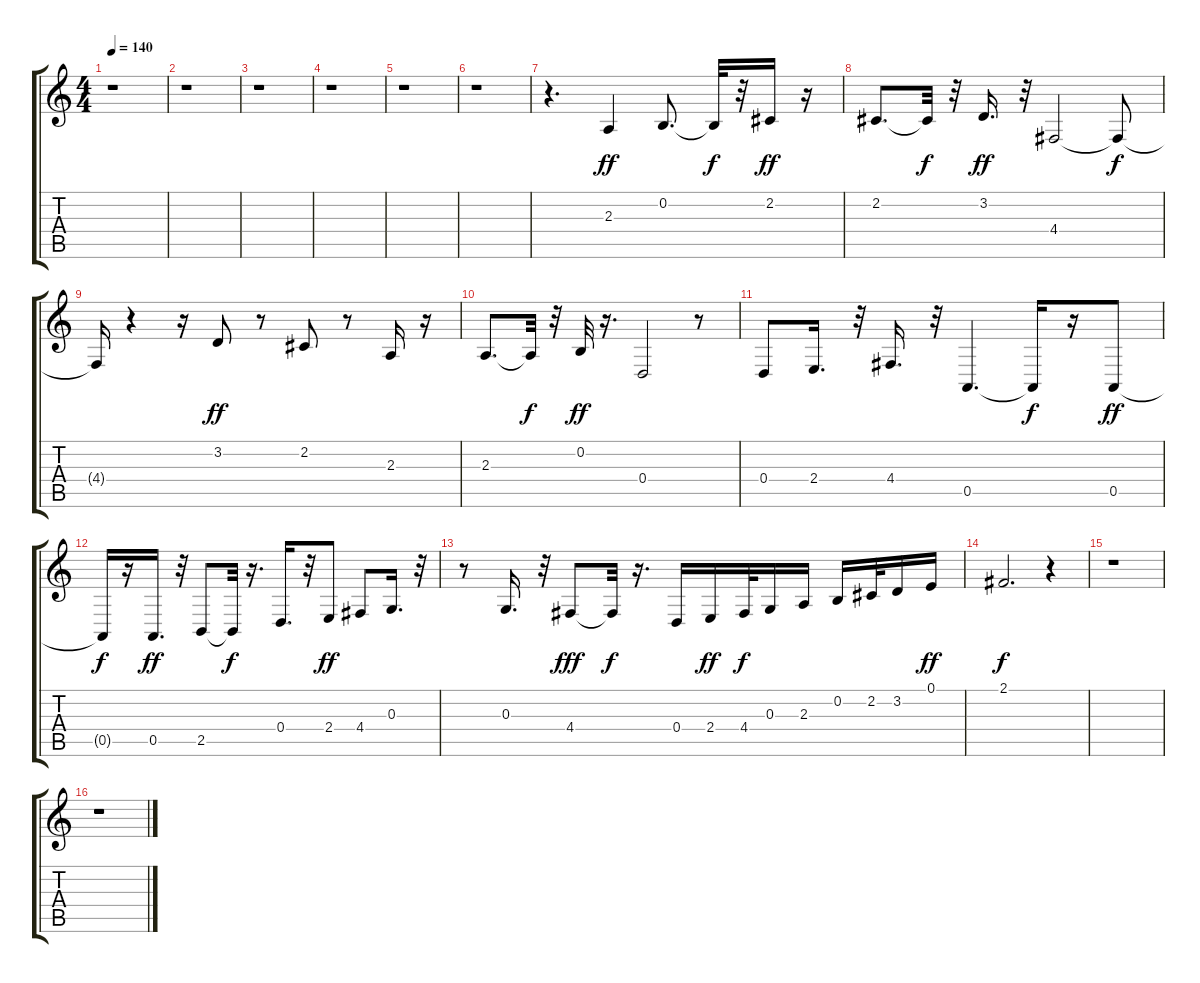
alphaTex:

\track "" {instrument pad1newage}
\staff {score tabs}
\tuning (E4 B3 G3 D3 A2 E2) {hide}
\ts (4 4)
\tempo 140
\clef g2
\ks c
r.1{dy f} |
r.1 |
r.1 |
r.1 |
r.1 |
r.1 |
r.4{d} 2.3.4{dy ff volume 14 balance 4 instrument synthbrass1} 0.2.8{d} 0.2{t}.32{dy f} r.32 2.2.16{dy ff} r.16 |
2.2.8{d} 2.2{t}.32{dy f} r.32 3.2.16{d dy ff} r.32 4.4.2 4.4{t}.8{dy f} |
4.4{t}.16 r.4 r.16 3.2.8{dy ff} r.8 2.2.8 r.8 2.3.16 r.16 |
2.3.8{d} 2.3{t}.32{dy f} r.32 0.2.32{dy ff} r.16{d} 0.4.2 r.8 |
0.4.8 2.4.16{d} r.32 4.4.16{d} r.32 0.5.4{d} 0.5{t}.16{dy f} r.16 0.5.8{dy ff} |
0.5{t}.16{dy f} r.16 0.5.16{d dy ff} r.32 2.5.8 2.5{t}.32{dy f} r.16{d} 0.4.16{d} r.32 2.4.8{dy ff} 4.4.8 0.3.16{d} r.32 |
r.8 0.3.16{d} r.32 4.4.8{dy fff} 4.4{t}.32{dy f} r.16{d} 0.4.16 2.4.16{dy ff} 4.4.32{dy f} 0.3.16 2.3.16 0.2.16 2.2.32 3.2.16 0.1.16{dy ff} |
2.1.2{d dy f} r.4 |
r.1 |
r.1
